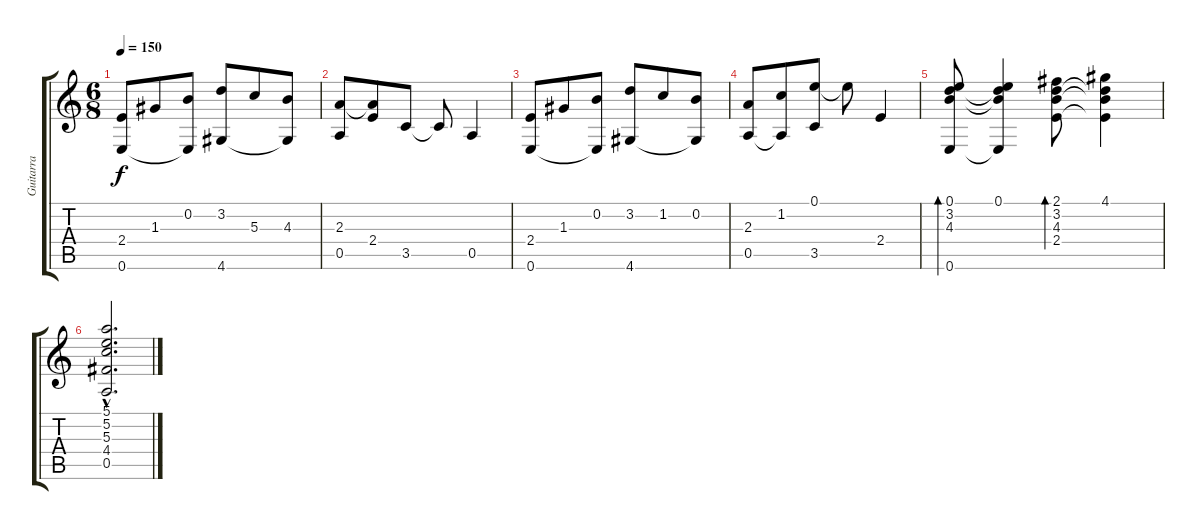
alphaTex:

\track ("Guitarra" "Guitarra") {instrument acousticguitarnylon}
\staff {score tabs}
\tuning (E4 B3 G3 D3 A2 E2) {hide}
\ts (6 8)
\tempo 150
\clef g2
\ks c
(2.4 0.6).8{dy f} 1.3.8 (0.2 0.6{t}).8 (3.2 4.6).8 5.3.8 (4.3 4.6{t}).8 |
(2.3 0.5).8 (2.3{t} 2.4).8 3.5.8 3.5{t}.8 0.5.4 |
(2.4 0.6).8 1.3.8 (0.2 0.6{t}).8 (3.2 4.6).8 1.2.8 (0.2 4.6{t}).8 |
(2.3 0.5).8 (1.2 0.5{t}).8 (0.1 3.5).8 0.1{t}.8 2.4.4 |
(0.1 3.2 4.3 0.6).8{bd 480} (0.1 3.2{t} 4.3{t} 0.6{t}).4 (2.1 3.2 4.3 2.4).8{bd 480} (4.1 3.2{t} 4.3{t} 2.4{t}).4 |
(5.1{hac} 5.2{hac} 5.3{hac} 4.4{hac} 0.5{hac}).2{d}
